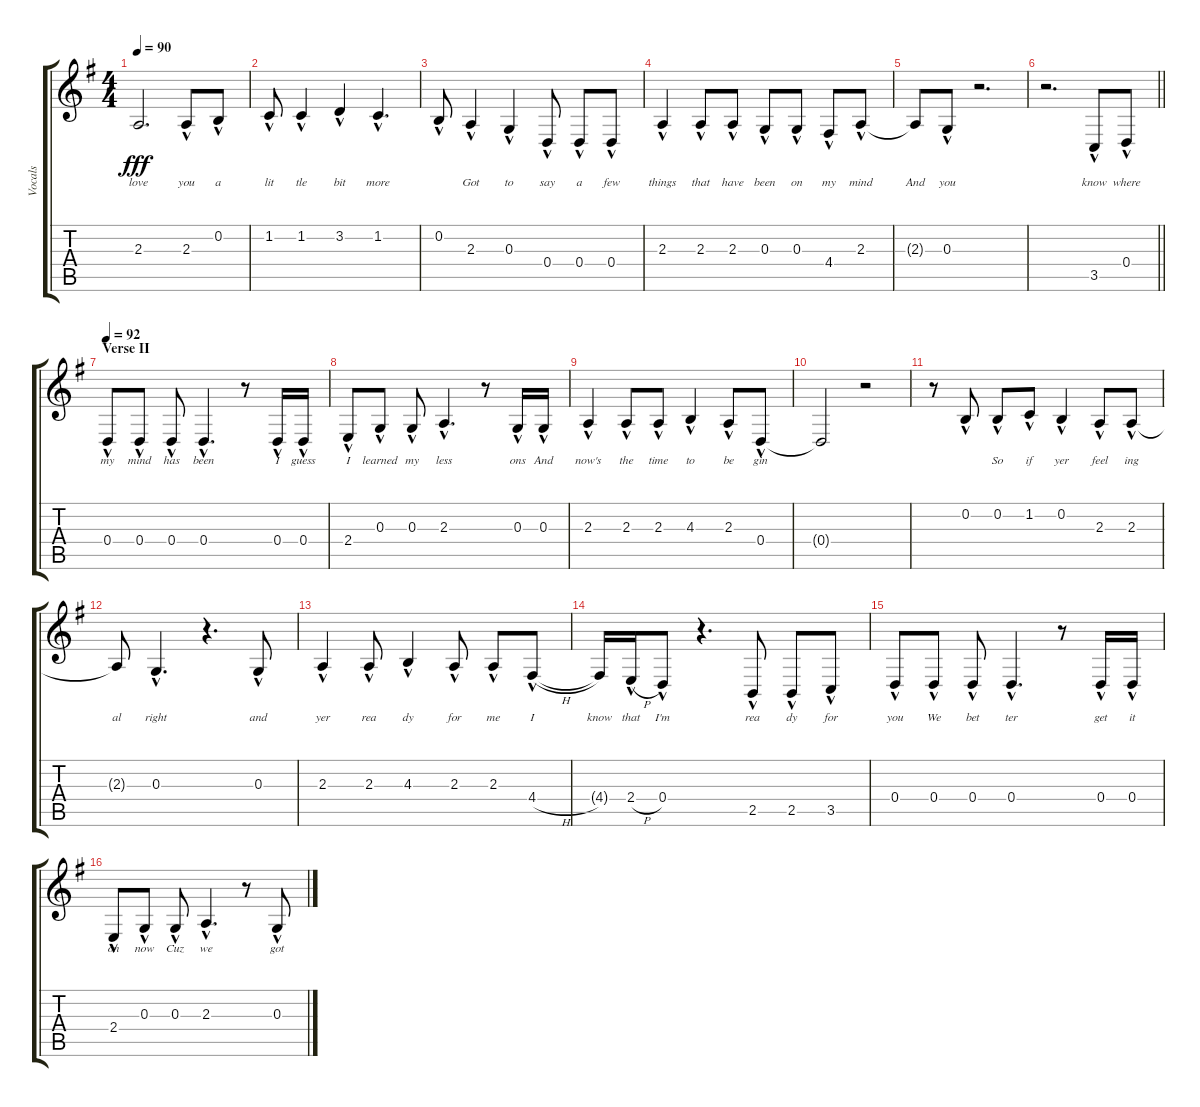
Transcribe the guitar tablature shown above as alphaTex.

\track ("Vocals" "Vocals") {instrument lead2sawtooth}
\staff {score tabs}
\tuning (E4 B3 G3 D3 A2 E2) {hide}
\ts (4 4)
\tempo 90
\clef g2
\ks g
2.3{t}.2{d lyrics (0 "love") lyrics (1 "") lyrics (2 "") lyrics (3 "") lyrics (4 "") dy fff} 2.3{hac}.8{lyrics (0 "you") lyrics (1 "") lyrics (2 "") lyrics (3 "") lyrics (4 "")} 0.2{hac}.8{lyrics (0 "a") lyrics (1 "") lyrics (2 "") lyrics (3 "") lyrics (4 "")} |
1.2{hac}.8{lyrics (0 "lit") lyrics (1 "") lyrics (2 "") lyrics (3 "") lyrics (4 "")} 1.2{hac}.4{lyrics (0 "tle") lyrics (1 "") lyrics (2 "") lyrics (3 "") lyrics (4 "")} 3.2{hac}.4{lyrics (0 "bit") lyrics (1 "") lyrics (2 "") lyrics (3 "") lyrics (4 "")} 1.2{hac}.4{d lyrics (0 "more") lyrics (1 "") lyrics (2 "") lyrics (3 "") lyrics (4 "")} |
0.2{hac}.8{lyrics (0 "") lyrics (1 "") lyrics (2 "") lyrics (3 "") lyrics (4 "")} 2.3{hac}.4{lyrics (0 "Got") lyrics (1 "") lyrics (2 "") lyrics (3 "") lyrics (4 "")} 0.3{hac}.4{lyrics (0 "to") lyrics (1 "") lyrics (2 "") lyrics (3 "") lyrics (4 "")} 0.4{hac}.8{lyrics (0 "say") lyrics (1 "") lyrics (2 "") lyrics (3 "") lyrics (4 "")} 0.4{hac}.8{lyrics (0 "a") lyrics (1 "") lyrics (2 "") lyrics (3 "") lyrics (4 "")} 0.4{hac}.8{lyrics (0 "few") lyrics (1 "") lyrics (2 "") lyrics (3 "") lyrics (4 "")} |
2.3{hac}.4{lyrics (0 "things") lyrics (1 "") lyrics (2 "") lyrics (3 "") lyrics (4 "")} 2.3{hac}.8{lyrics (0 "that") lyrics (1 "") lyrics (2 "") lyrics (3 "") lyrics (4 "")} 2.3{hac}.8{lyrics (0 "have") lyrics (1 "") lyrics (2 "") lyrics (3 "") lyrics (4 "")} 0.3{hac}.8{lyrics (0 "been") lyrics (1 "") lyrics (2 "") lyrics (3 "") lyrics (4 "")} 0.3{hac}.8{lyrics (0 "on") lyrics (1 "") lyrics (2 "") lyrics (3 "") lyrics (4 "")} 4.4{hac}.8{lyrics (0 "my") lyrics (1 "") lyrics (2 "") lyrics (3 "") lyrics (4 "")} 2.3{hac}.8{lyrics (0 "mind") lyrics (1 "") lyrics (2 "") lyrics (3 "") lyrics (4 "")} |
2.3{t}.8{lyrics (0 "And") lyrics (1 "") lyrics (2 "") lyrics (3 "") lyrics (4 "")} 0.3{hac}.8{lyrics (0 "you") lyrics (1 "") lyrics (2 "") lyrics (3 "") lyrics (4 "")} r.2{d} |
\barLineRight lightlight
r.2{d} 3.5{hac}.8{lyrics (0 "know") lyrics (1 "") lyrics (2 "") lyrics (3 "") lyrics (4 "")} 0.4{hac}.8{lyrics (0 "where") lyrics (1 "") lyrics (2 "") lyrics (3 "") lyrics (4 "")} |
\section ("" "Verse II")
\tempo 92
0.4{hac}.8{lyrics (0 "my") lyrics (1 "") lyrics (2 "") lyrics (3 "") lyrics (4 "")} 0.4{hac}.8{lyrics (0 "mind") lyrics (1 "") lyrics (2 "") lyrics (3 "") lyrics (4 "")} 0.4{hac}.8{lyrics (0 "has") lyrics (1 "") lyrics (2 "") lyrics (3 "") lyrics (4 "")} 0.4{hac}.4{d lyrics (0 "been") lyrics (1 "") lyrics (2 "") lyrics (3 "") lyrics (4 "")} r.8 0.4{hac}.16{lyrics (0 "I") lyrics (1 "") lyrics (2 "") lyrics (3 "") lyrics (4 "")} 0.4{hac}.16{lyrics (0 "guess") lyrics (1 "") lyrics (2 "") lyrics (3 "") lyrics (4 "")} |
2.4{hac}.8{lyrics (0 "I") lyrics (1 "") lyrics (2 "") lyrics (3 "") lyrics (4 "")} 0.3{hac}.8{lyrics (0 "learned") lyrics (1 "") lyrics (2 "") lyrics (3 "") lyrics (4 "")} 0.3{hac}.8{lyrics (0 "my") lyrics (1 "") lyrics (2 "") lyrics (3 "") lyrics (4 "")} 2.3{hac}.4{d lyrics (0 "less") lyrics (1 "") lyrics (2 "") lyrics (3 "") lyrics (4 "")} r.8 0.3{hac}.16{lyrics (0 "ons") lyrics (1 "") lyrics (2 "") lyrics (3 "") lyrics (4 "")} 0.3{hac}.16{lyrics (0 "And") lyrics (1 "") lyrics (2 "") lyrics (3 "") lyrics (4 "")} |
2.3{hac}.4{lyrics (0 "now's") lyrics (1 "") lyrics (2 "") lyrics (3 "") lyrics (4 "")} 2.3{hac}.8{lyrics (0 "the") lyrics (1 "") lyrics (2 "") lyrics (3 "") lyrics (4 "")} 2.3{hac}.8{lyrics (0 "time") lyrics (1 "") lyrics (2 "") lyrics (3 "") lyrics (4 "")} 4.3{hac}.4{lyrics (0 "to") lyrics (1 "") lyrics (2 "") lyrics (3 "") lyrics (4 "")} 2.3{hac}.8{lyrics (0 "be") lyrics (1 "") lyrics (2 "") lyrics (3 "") lyrics (4 "")} 0.4{hac}.8{lyrics (0 "gin") lyrics (1 "") lyrics (2 "") lyrics (3 "") lyrics (4 "")} |
0.4{t}.2{lyrics (0 "") lyrics (1 "") lyrics (2 "") lyrics (3 "") lyrics (4 "")} r.2 |
r.8 0.2{hac}.8{lyrics (0 "") lyrics (1 "") lyrics (2 "") lyrics (3 "") lyrics (4 "")} 0.2{hac}.8{lyrics (0 "So") lyrics (1 "") lyrics (2 "") lyrics (3 "") lyrics (4 "")} 1.2{hac}.8{lyrics (0 "if") lyrics (1 "") lyrics (2 "") lyrics (3 "") lyrics (4 "")} 0.2{hac}.4{lyrics (0 "yer") lyrics (1 "") lyrics (2 "") lyrics (3 "") lyrics (4 "")} 2.3{hac}.8{lyrics (0 "feel") lyrics (1 "") lyrics (2 "") lyrics (3 "") lyrics (4 "")} 2.3{hac}.8{lyrics (0 "ing") lyrics (1 "") lyrics (2 "") lyrics (3 "") lyrics (4 "")} |
2.3{t}.8{lyrics (0 "al") lyrics (1 "") lyrics (2 "") lyrics (3 "") lyrics (4 "")} 0.3{hac}.4{d lyrics (0 "right") lyrics (1 "") lyrics (2 "") lyrics (3 "") lyrics (4 "")} r.4{d} 0.3{hac}.8{lyrics (0 "and") lyrics (1 "") lyrics (2 "") lyrics (3 "") lyrics (4 "")} |
2.3{hac}.4{lyrics (0 "yer") lyrics (1 "") lyrics (2 "") lyrics (3 "") lyrics (4 "")} 2.3{hac}.8{lyrics (0 "rea") lyrics (1 "") lyrics (2 "") lyrics (3 "") lyrics (4 "")} 4.3{hac}.4{lyrics (0 "dy") lyrics (1 "") lyrics (2 "") lyrics (3 "") lyrics (4 "")} 2.3{hac}.8{lyrics (0 "for") lyrics (1 "") lyrics (2 "") lyrics (3 "") lyrics (4 "")} 2.3{hac}.8{lyrics (0 "me") lyrics (1 "") lyrics (2 "") lyrics (3 "") lyrics (4 "")} 4.4{h hac}.8{lyrics (0 "I") lyrics (1 "") lyrics (2 "") lyrics (3 "") lyrics (4 "")} |
4.4{t}.16{lyrics (0 "know") lyrics (1 "") lyrics (2 "") lyrics (3 "") lyrics (4 "")} 2.4{h hac}.16{lyrics (0 "that") lyrics (1 "") lyrics (2 "") lyrics (3 "") lyrics (4 "")} 0.4{hac}.8{lyrics (0 "I'm") lyrics (1 "") lyrics (2 "") lyrics (3 "") lyrics (4 "")} r.4{d} 2.5{hac}.8{lyrics (0 "rea") lyrics (1 "") lyrics (2 "") lyrics (3 "") lyrics (4 "")} 2.5{hac}.8{lyrics (0 "dy") lyrics (1 "") lyrics (2 "") lyrics (3 "") lyrics (4 "")} 3.5{hac}.8{lyrics (0 "for") lyrics (1 "") lyrics (2 "") lyrics (3 "") lyrics (4 "")} |
0.4{hac}.8{lyrics (0 "you") lyrics (1 "") lyrics (2 "") lyrics (3 "") lyrics (4 "")} 0.4{hac}.8{lyrics (0 "We") lyrics (1 "") lyrics (2 "") lyrics (3 "") lyrics (4 "")} 0.4{hac}.8{lyrics (0 "bet") lyrics (1 "") lyrics (2 "") lyrics (3 "") lyrics (4 "")} 0.4{hac}.4{d lyrics (0 "ter") lyrics (1 "") lyrics (2 "") lyrics (3 "") lyrics (4 "")} r.8 0.4{hac}.16{lyrics (0 "get") lyrics (1 "") lyrics (2 "") lyrics (3 "") lyrics (4 "")} 0.4{hac}.16{lyrics (0 "it") lyrics (1 "") lyrics (2 "") lyrics (3 "") lyrics (4 "")} |
2.4{hac}.8{lyrics (0 "on") lyrics (1 "") lyrics (2 "") lyrics (3 "") lyrics (4 "")} 0.3{hac}.8{lyrics (0 "now") lyrics (1 "") lyrics (2 "") lyrics (3 "") lyrics (4 "")} 0.3{hac}.8{lyrics (0 "Cuz") lyrics (1 "") lyrics (2 "") lyrics (3 "") lyrics (4 "")} 2.3{hac}.4{d lyrics (0 "we") lyrics (1 "") lyrics (2 "") lyrics (3 "") lyrics (4 "")} r.8 0.3{hac}.8{lyrics (0 "got") lyrics (1 "") lyrics (2 "") lyrics (3 "") lyrics (4 "")}
